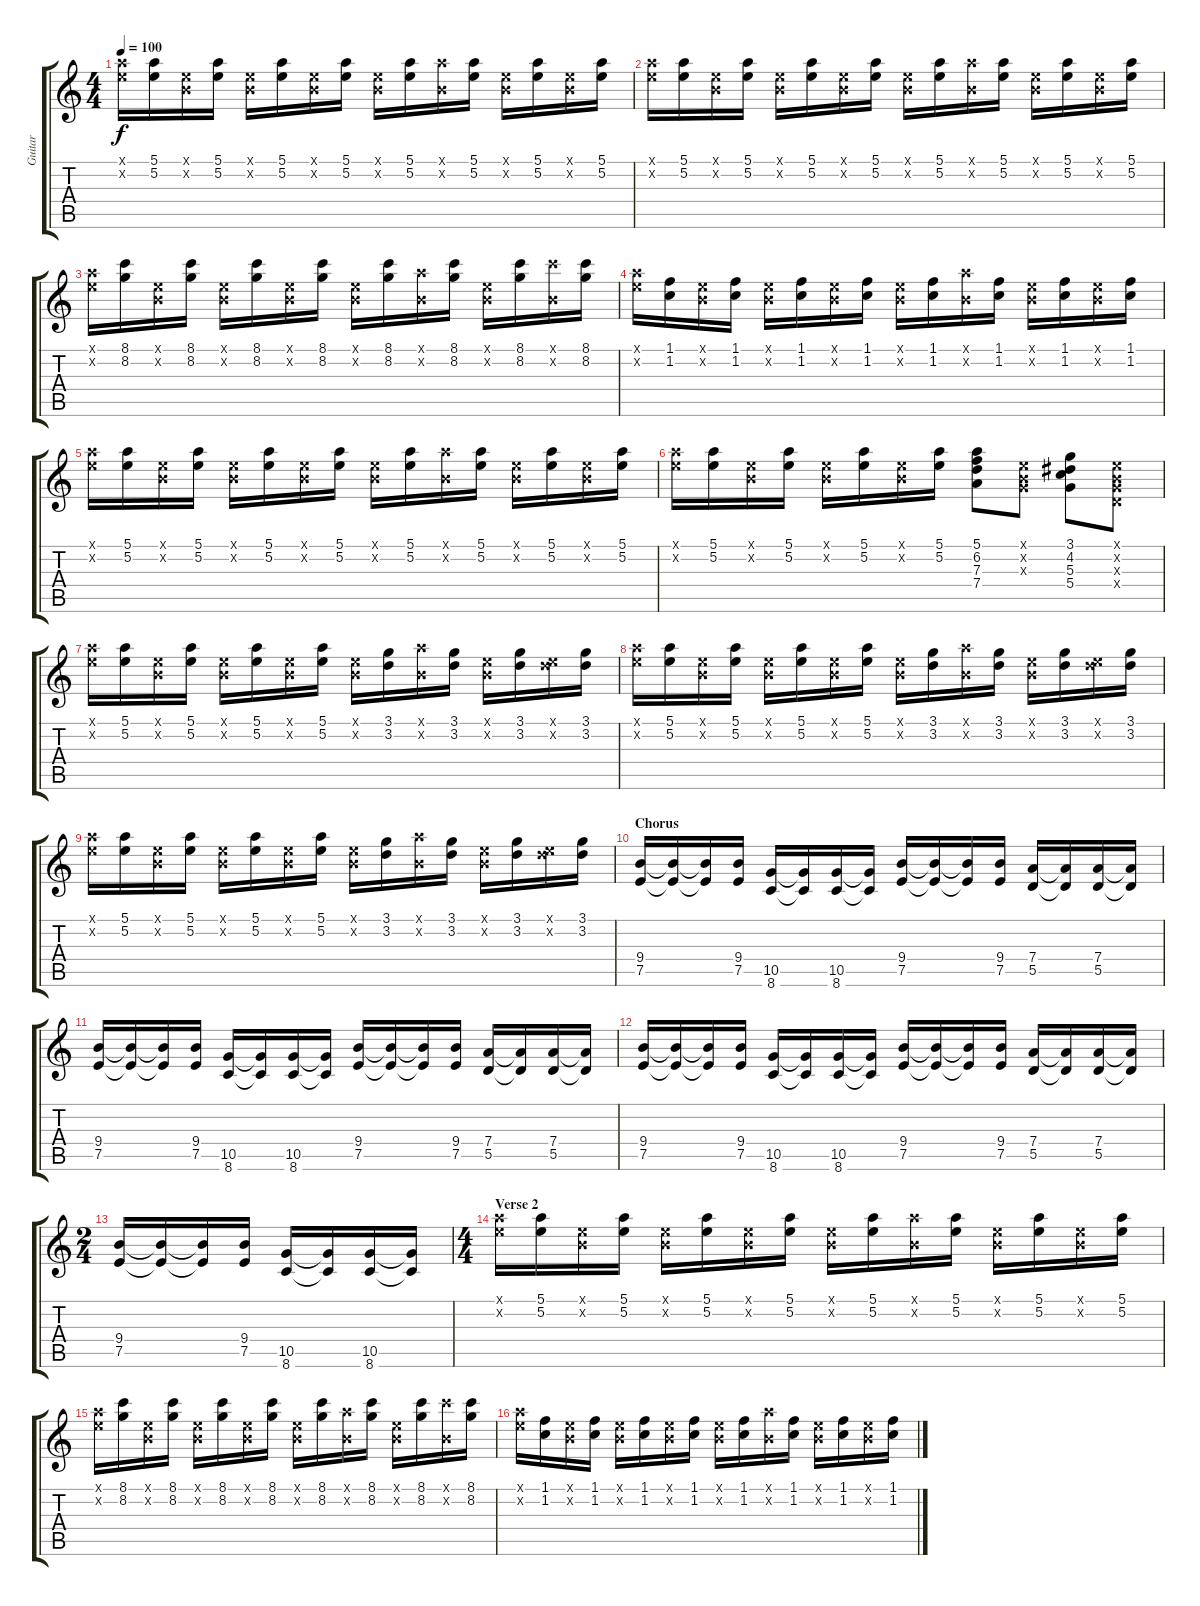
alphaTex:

\track ("Guitar" "Guitar") {instrument distortionguitar}
\staff {score tabs}
\tuning (E4 B3 G3 D3 A2 E2) {hide}
\ts (4 4)
\tempo 100
\clef g2
\ks c
(5.1{x} 5.2{x}).16{dy f} (5.1 5.2).16 (0.1{x} 0.2{x}).16 (5.1 5.2).16 (0.1{x} 0.2{x}).16 (5.1 5.2).16 (0.1{x} 0.2{x}).16 (5.1 5.2).16 (0.1{x} 0.2{x}).16 (5.1 5.2).16 (5.1{x} 0.2{x}).16 (5.1 5.2).16 (0.1{x} 0.2{x}).16 (5.1 5.2).16 (0.1{x} 0.2{x}).16 (5.1 5.2).16 |
(5.1{x} 5.2{x}).16{instrument electricguitarmuted} (5.1 5.2).16 (0.1{x} 0.2{x}).16 (5.1 5.2).16 (0.1{x} 0.2{x}).16 (5.1 5.2).16 (0.1{x} 0.2{x}).16 (5.1 5.2).16 (0.1{x} 0.2{x}).16 (5.1 5.2).16 (5.1{x} 0.2{x}).16 (5.1 5.2).16 (0.1{x} 0.2{x}).16 (5.1 5.2).16 (0.1{x} 0.2{x}).16 (5.1 5.2).16 |
(5.1{x} 5.2{x}).16 (8.1 8.2).16 (0.1{x} 0.2{x}).16 (8.1 8.2).16 (0.1{x} 0.2{x}).16 (8.1 8.2).16 (0.1{x} 0.2{x}).16 (8.1 8.2).16 (0.1{x} 0.2{x}).16 (8.1 8.2).16 (5.1{x} 0.2{x}).16 (8.1 8.2).16 (0.1{x} 0.2{x}).16 (8.1 8.2).16 (8.1{x} 0.2{x}).16 (8.1 8.2).16 |
(5.1{x} 5.2{x}).16 (1.1 1.2).16 (0.1{x} 0.2{x}).16 (1.1 1.2).16 (0.1{x} 0.2{x}).16 (1.1 1.2).16 (0.1{x} 0.2{x}).16 (1.1 1.2).16 (0.1{x} 0.2{x}).16 (1.1 1.2).16 (5.1{x} 0.2{x}).16 (1.1 1.2).16 (0.1{x} 0.2{x}).16 (1.1 1.2).16 (0.1{x} 0.2{x}).16 (1.1 1.2).16 |
(5.1{x} 5.2{x}).16 (5.1 5.2).16 (0.1{x} 0.2{x}).16 (5.1 5.2).16 (0.1{x} 0.2{x}).16 (5.1 5.2).16 (0.1{x} 0.2{x}).16 (5.1 5.2).16 (0.1{x} 0.2{x}).16 (5.1 5.2).16 (5.1{x} 0.2{x}).16 (5.1 5.2).16 (0.1{x} 0.2{x}).16 (5.1 5.2).16 (0.1{x} 0.2{x}).16 (5.1 5.2).16 |
(5.1{x} 5.2{x}).16 (5.1 5.2).16 (0.1{x} 0.2{x}).16 (5.1 5.2).16 (0.1{x} 0.2{x}).16 (5.1 5.2).16 (0.1{x} 0.2{x}).16 (5.1 5.2).16 (5.1 6.2 7.3 7.4).8 (0.1{x} 0.2{x} 0.3{x}).8 (3.1 4.2 5.3 5.4).8 (0.1{x} 0.2{x} 0.3{x} 0.4{x}).8 |
(5.1{x} 5.2{x}).16 (5.1 5.2).16 (0.1{x} 0.2{x}).16 (5.1 5.2).16 (0.1{x} 0.2{x}).16 (5.1 5.2).16 (0.1{x} 0.2{x}).16 (5.1 5.2).16 (0.1{x} 0.2{x}).16 (3.1 3.2).16 (5.1{x} 0.2{x}).16 (3.1 3.2).16 (0.1{x} 0.2{x}).16 (3.1 3.2).16 (0.1{x} 3.2{x}).16 (3.1 3.2).16 |
(5.1{x} 5.2{x}).16 (5.1 5.2).16 (0.1{x} 0.2{x}).16 (5.1 5.2).16 (0.1{x} 0.2{x}).16 (5.1 5.2).16 (0.1{x} 0.2{x}).16 (5.1 5.2).16 (0.1{x} 0.2{x}).16 (3.1 3.2).16 (5.1{x} 0.2{x}).16 (3.1 3.2).16 (0.1{x} 0.2{x}).16 (3.1 3.2).16 (0.1{x} 3.2{x}).16 (3.1 3.2).16 |
(5.1{x} 5.2{x}).16 (5.1 5.2).16 (0.1{x} 0.2{x}).16 (5.1 5.2).16 (0.1{x} 0.2{x}).16 (5.1 5.2).16 (0.1{x} 0.2{x}).16 (5.1 5.2).16 (0.1{x} 0.2{x}).16 (3.1 3.2).16 (5.1{x} 0.2{x}).16 (3.1 3.2).16 (0.1{x} 0.2{x}).16 (3.1 3.2).16 (0.1{x} 3.2{x}).16 (3.1 3.2).16 |
\section ("" "Chorus")
(9.4 7.5).16{instrument distortionguitar} (9.4{t} 7.5{t}).16 (9.4{t} 7.5{t}).16 (9.4 7.5).16 (10.5 8.6).16 (10.5{t} 8.6{t}).16 (10.5 8.6).16 (10.5{t} 8.6{t}).16 (9.4 7.5).16 (9.4{t} 7.5{t}).16 (9.4{t} 7.5{t}).16 (9.4 7.5).16 (7.4 5.5).16 (7.4{t} 5.5{t}).16 (7.4 5.5).16 (7.4{t} 5.5{t}).16 |
(9.4 7.5).16 (9.4{t} 7.5{t}).16 (9.4{t} 7.5{t}).16 (9.4 7.5).16 (10.5 8.6).16 (10.5{t} 8.6{t}).16 (10.5 8.6).16 (10.5{t} 8.6{t}).16 (9.4 7.5).16 (9.4{t} 7.5{t}).16 (9.4{t} 7.5{t}).16 (9.4 7.5).16 (7.4 5.5).16 (7.4{t} 5.5{t}).16 (7.4 5.5).16 (7.4{t} 5.5{t}).16 |
(9.4 7.5).16 (9.4{t} 7.5{t}).16 (9.4{t} 7.5{t}).16 (9.4 7.5).16 (10.5 8.6).16 (10.5{t} 8.6{t}).16 (10.5 8.6).16 (10.5{t} 8.6{t}).16 (9.4 7.5).16 (9.4{t} 7.5{t}).16 (9.4{t} 7.5{t}).16 (9.4 7.5).16 (7.4 5.5).16 (7.4{t} 5.5{t}).16 (7.4 5.5).16 (7.4{t} 5.5{t}).16 |
\ts (2 4)
(9.4 7.5).16 (9.4{t} 7.5{t}).16 (9.4{t} 7.5{t}).16 (9.4 7.5).16 (10.5 8.6).16 (10.5{t} 8.6{t}).16 (10.5 8.6).16 (10.5{t} 8.6{t}).16 |
\ts (4 4)
\section ("" "Verse 2")
(5.1{x} 5.2{x}).16{instrument electricguitarmuted} (5.1 5.2).16 (0.1{x} 0.2{x}).16 (5.1 5.2).16 (0.1{x} 0.2{x}).16 (5.1 5.2).16 (0.1{x} 0.2{x}).16 (5.1 5.2).16 (0.1{x} 0.2{x}).16 (5.1 5.2).16 (5.1{x} 0.2{x}).16 (5.1 5.2).16 (0.1{x} 0.2{x}).16 (5.1 5.2).16 (0.1{x} 0.2{x}).16 (5.1 5.2).16 |
(5.1{x} 5.2{x}).16 (8.1 8.2).16 (0.1{x} 0.2{x}).16 (8.1 8.2).16 (0.1{x} 0.2{x}).16 (8.1 8.2).16 (0.1{x} 0.2{x}).16 (8.1 8.2).16 (0.1{x} 0.2{x}).16 (8.1 8.2).16 (5.1{x} 0.2{x}).16 (8.1 8.2).16 (0.1{x} 0.2{x}).16 (8.1 8.2).16 (8.1{x} 0.2{x}).16 (8.1 8.2).16 |
(5.1{x} 5.2{x}).16 (1.1 1.2).16 (0.1{x} 0.2{x}).16 (1.1 1.2).16 (0.1{x} 0.2{x}).16 (1.1 1.2).16 (0.1{x} 0.2{x}).16 (1.1 1.2).16 (0.1{x} 0.2{x}).16 (1.1 1.2).16 (5.1{x} 0.2{x}).16 (1.1 1.2).16 (0.1{x} 0.2{x}).16 (1.1 1.2).16 (0.1{x} 0.2{x}).16 (1.1 1.2).16
